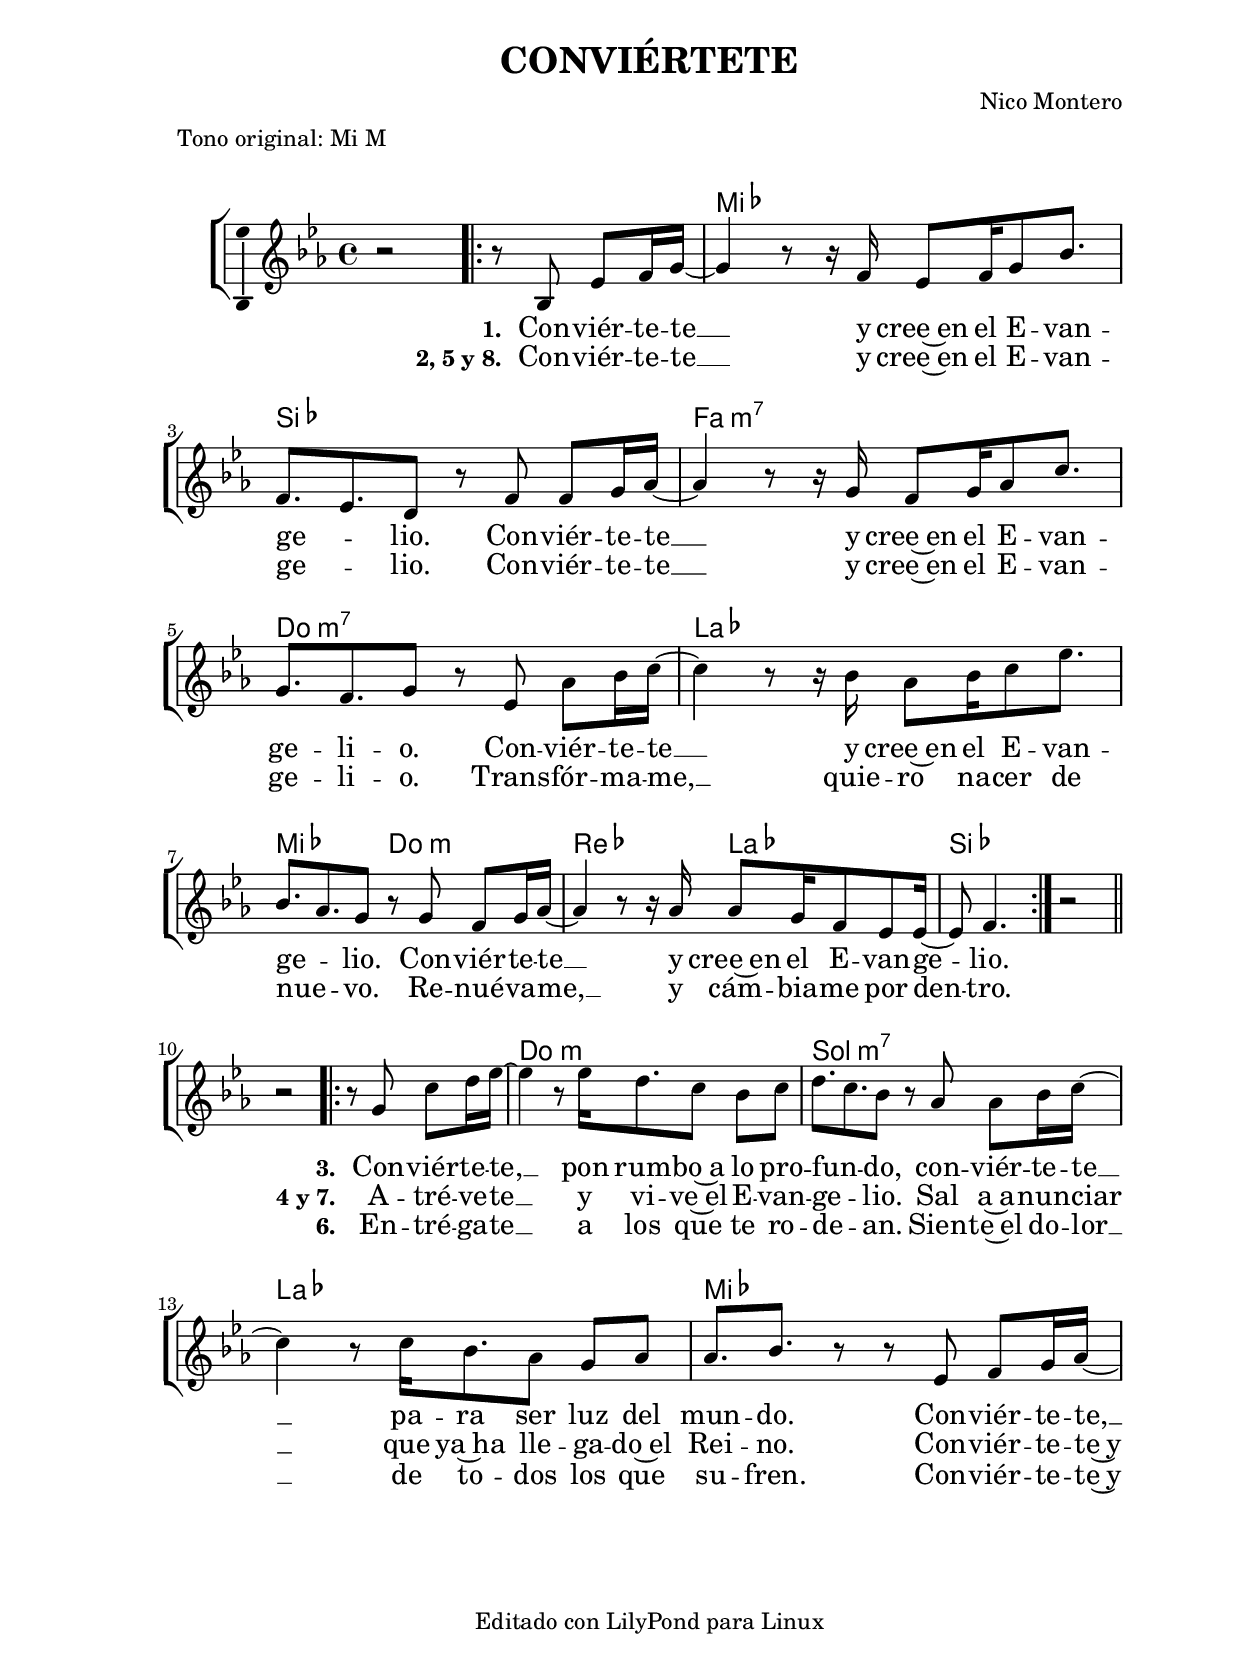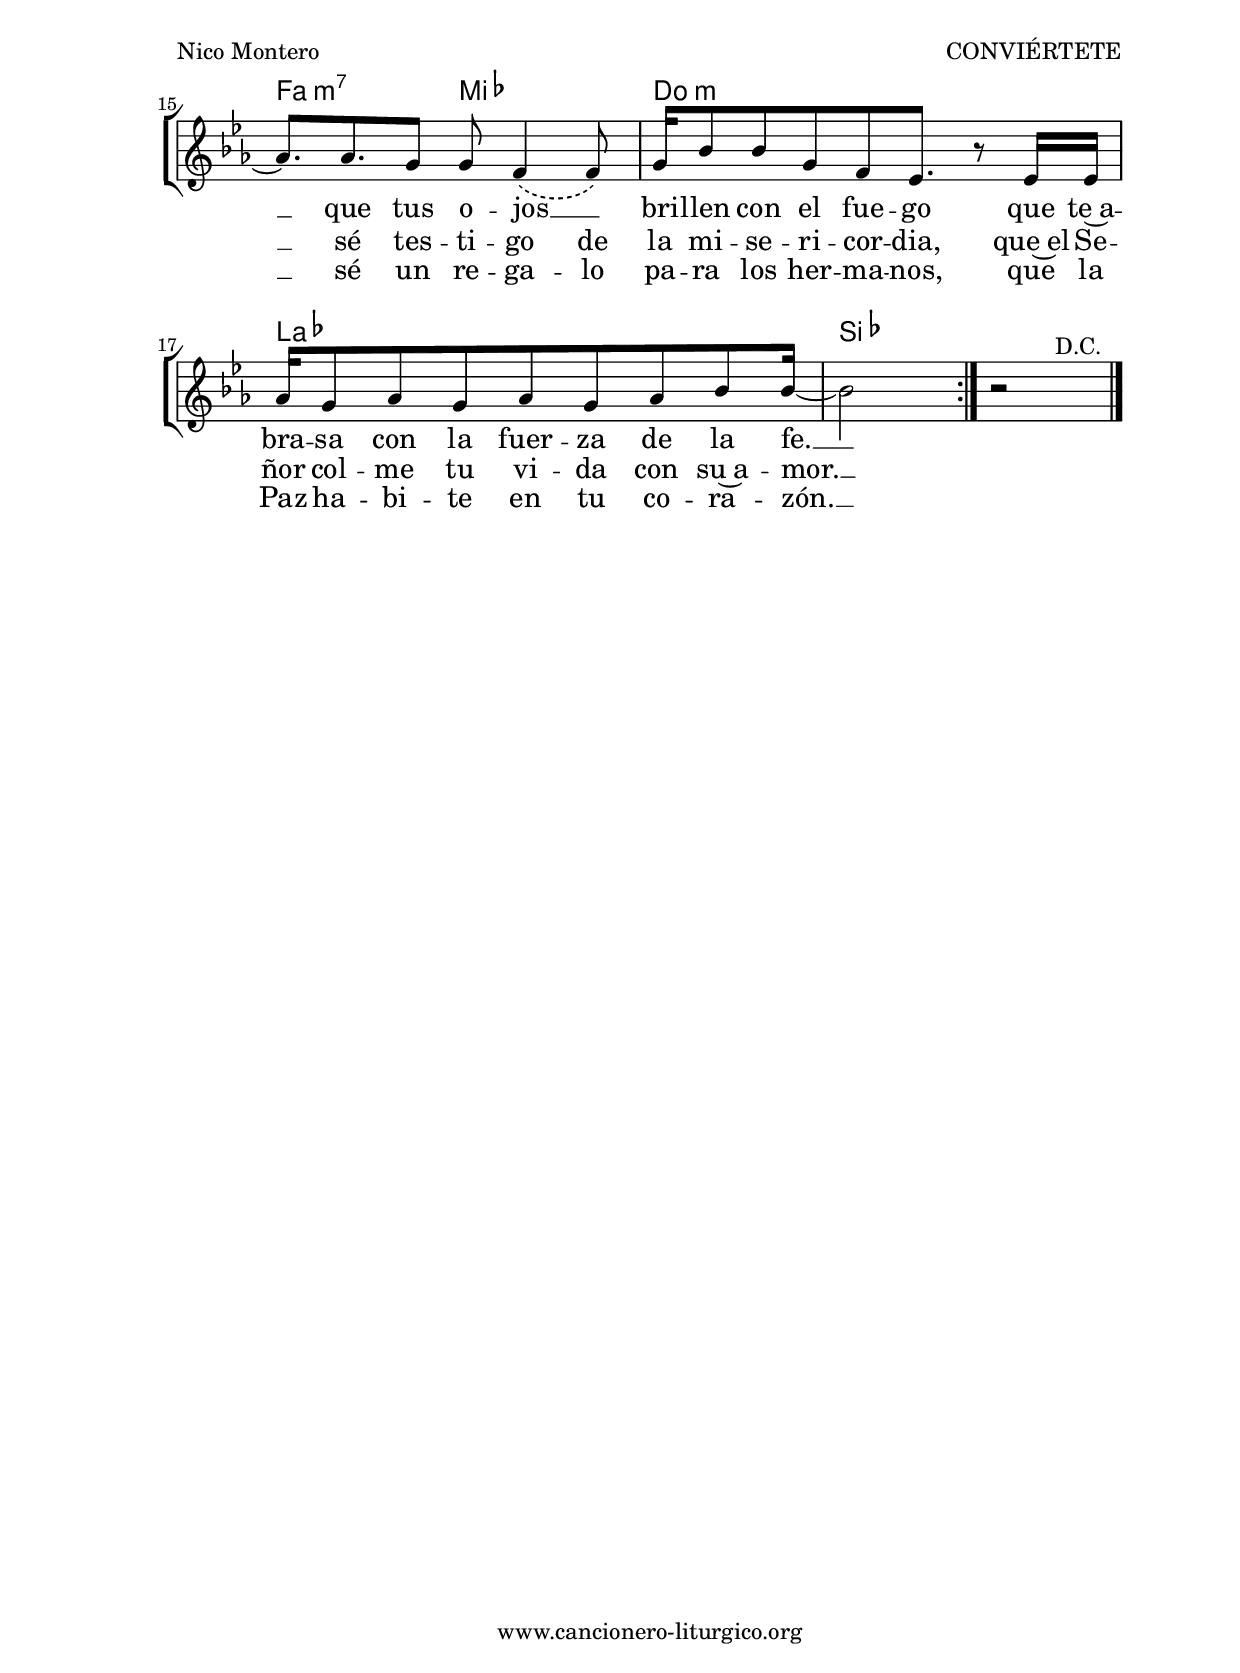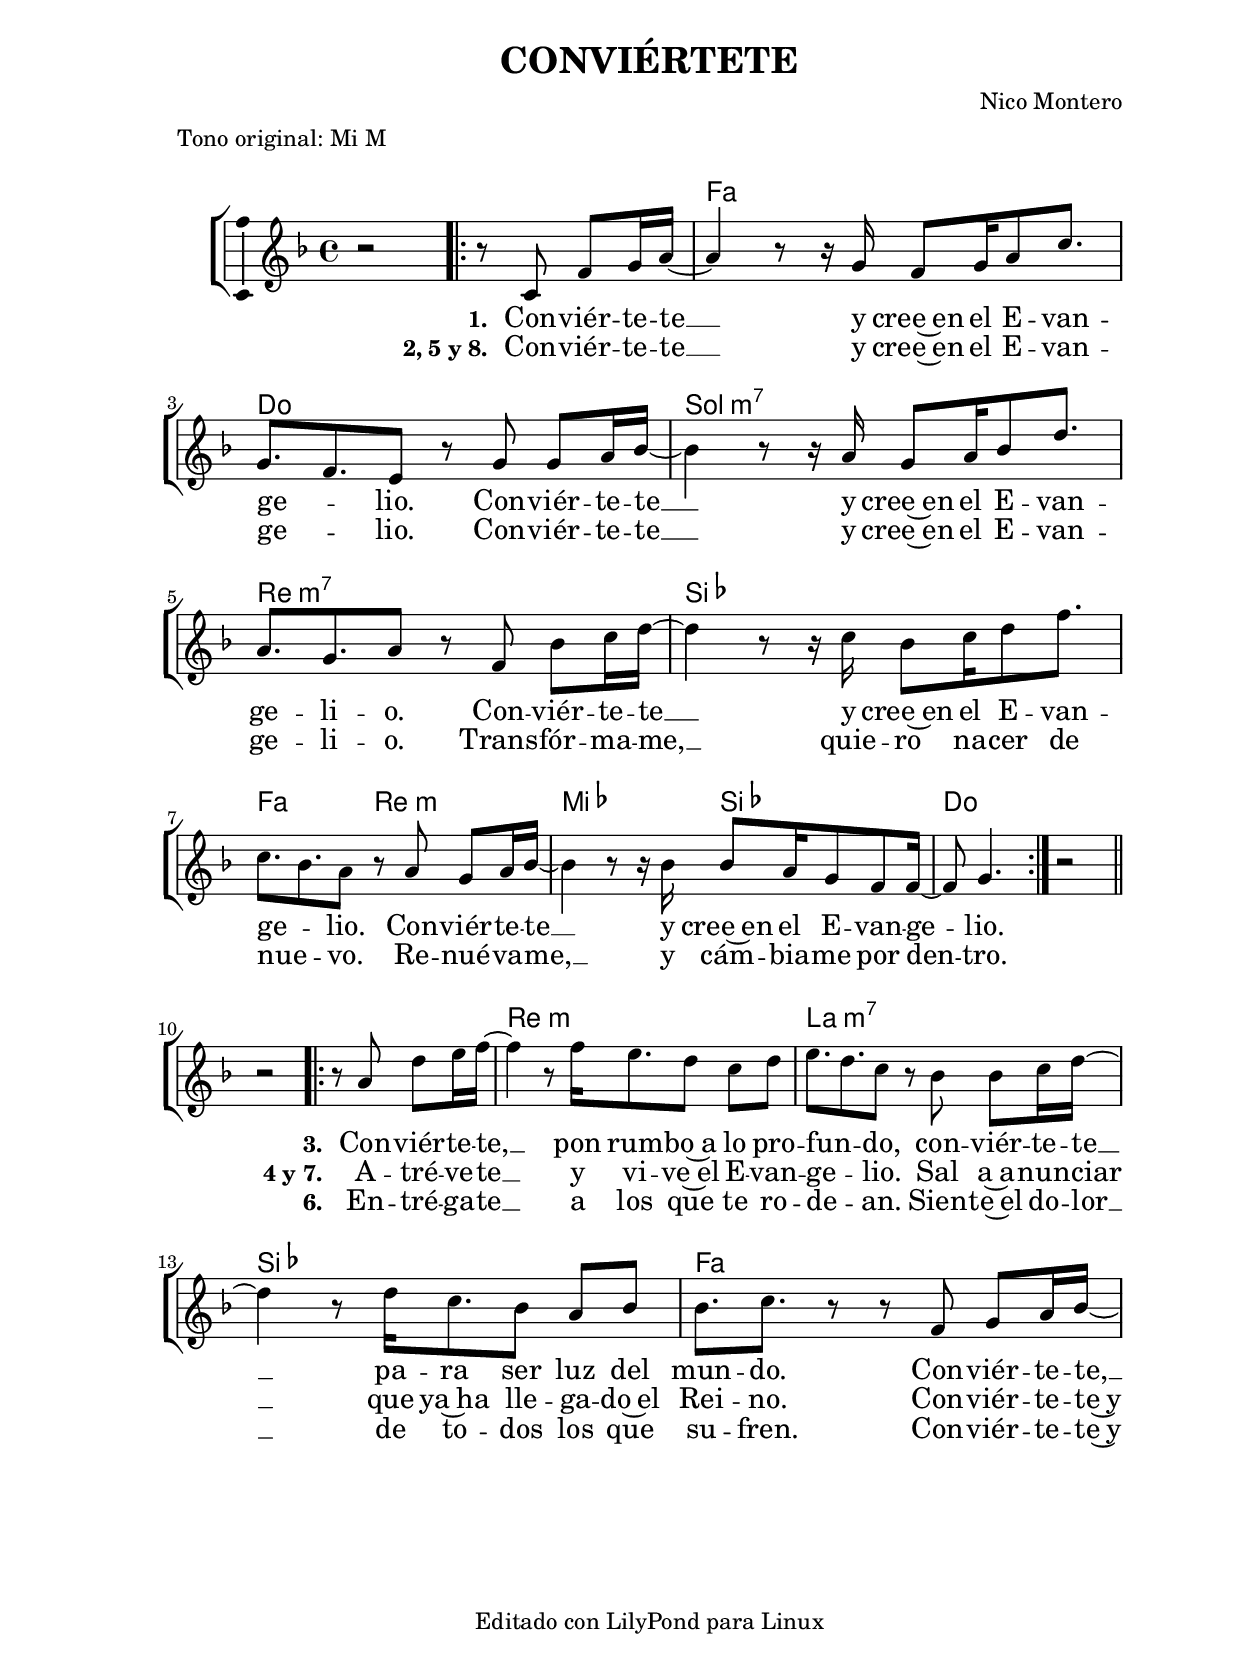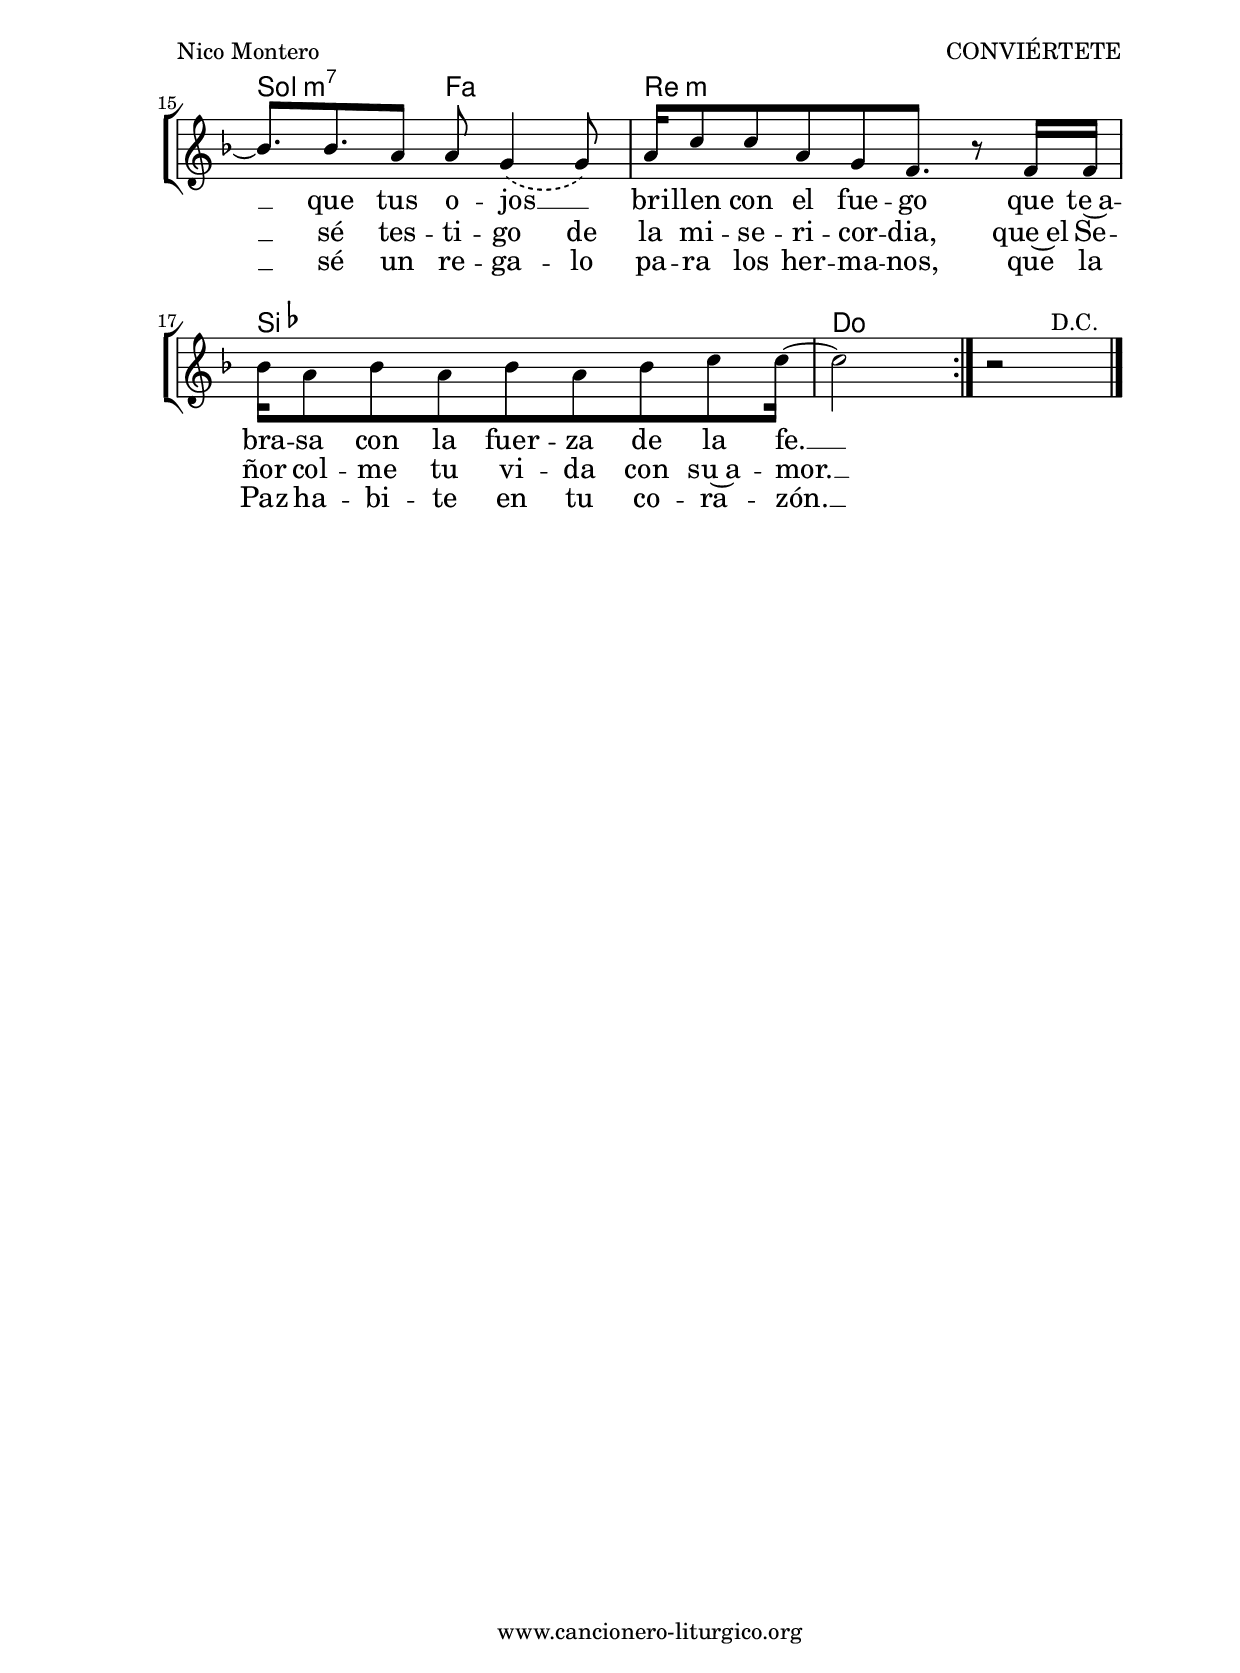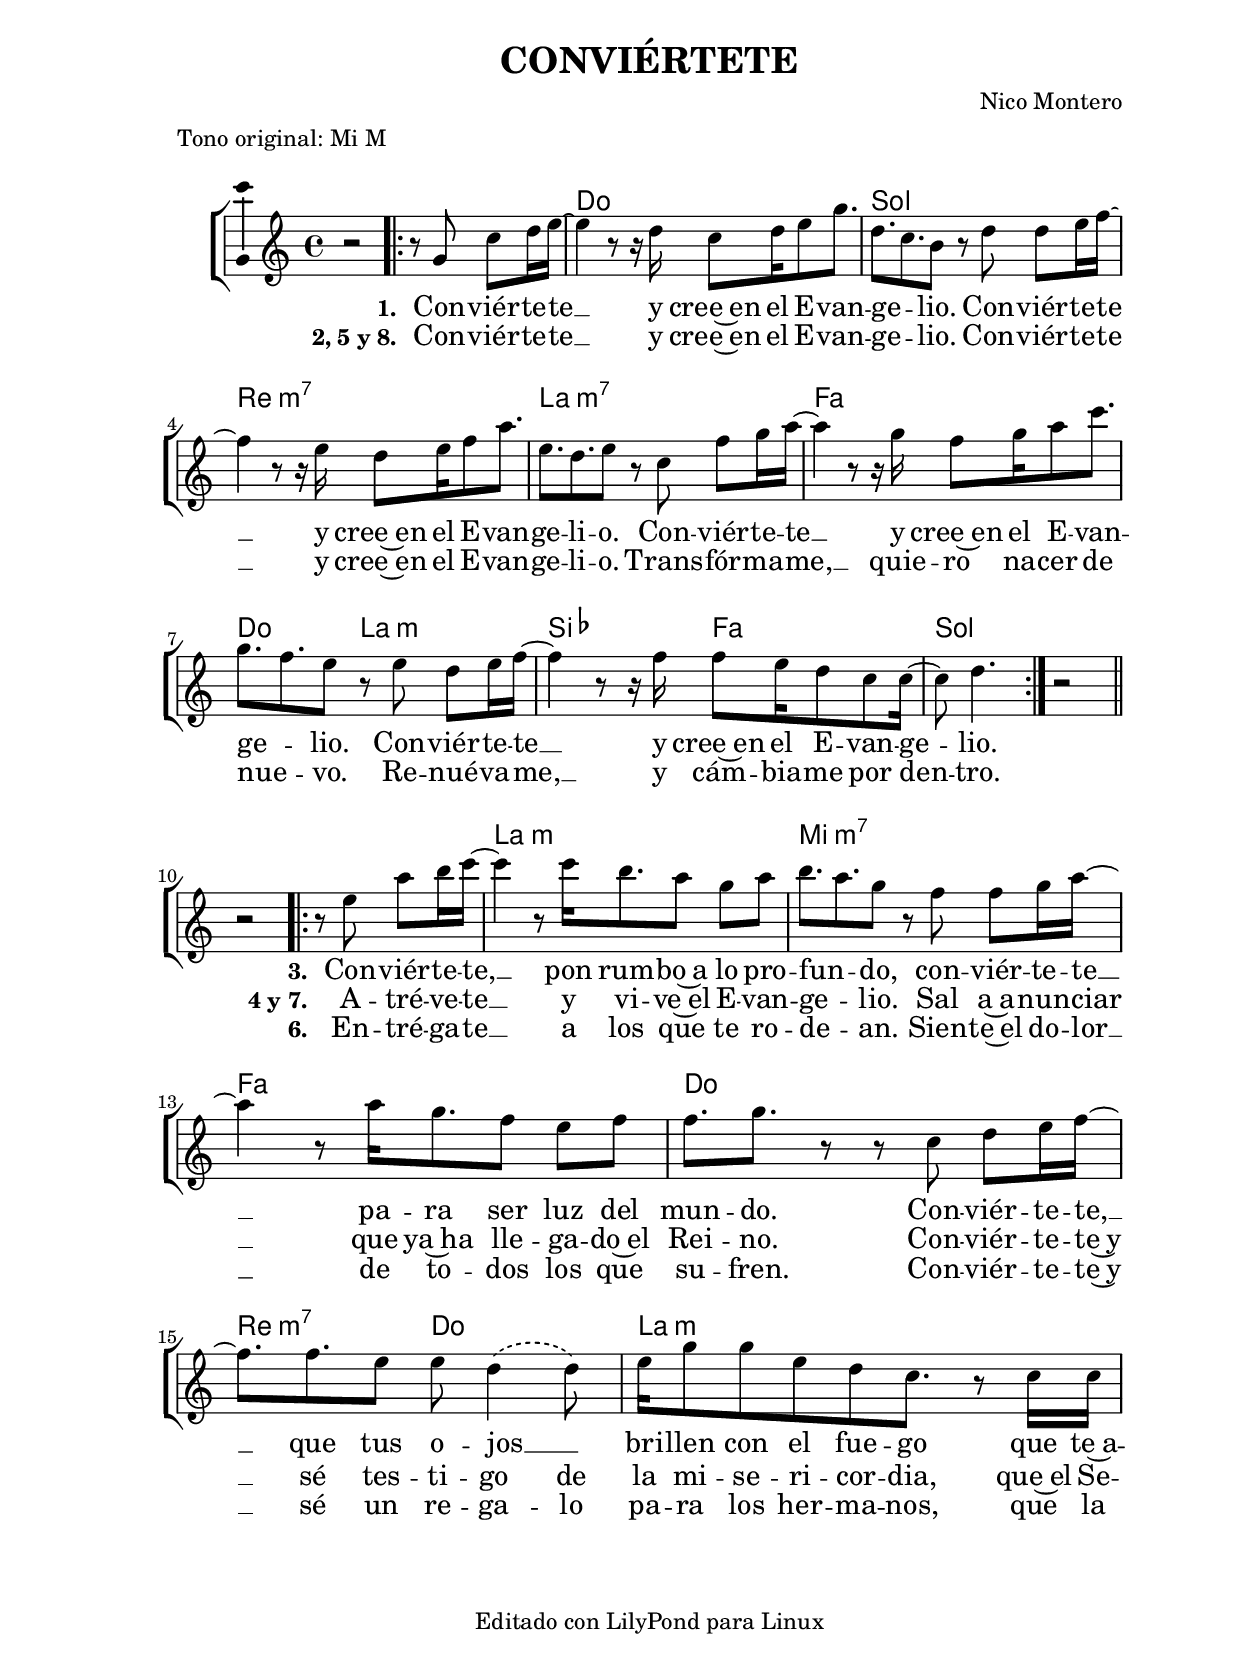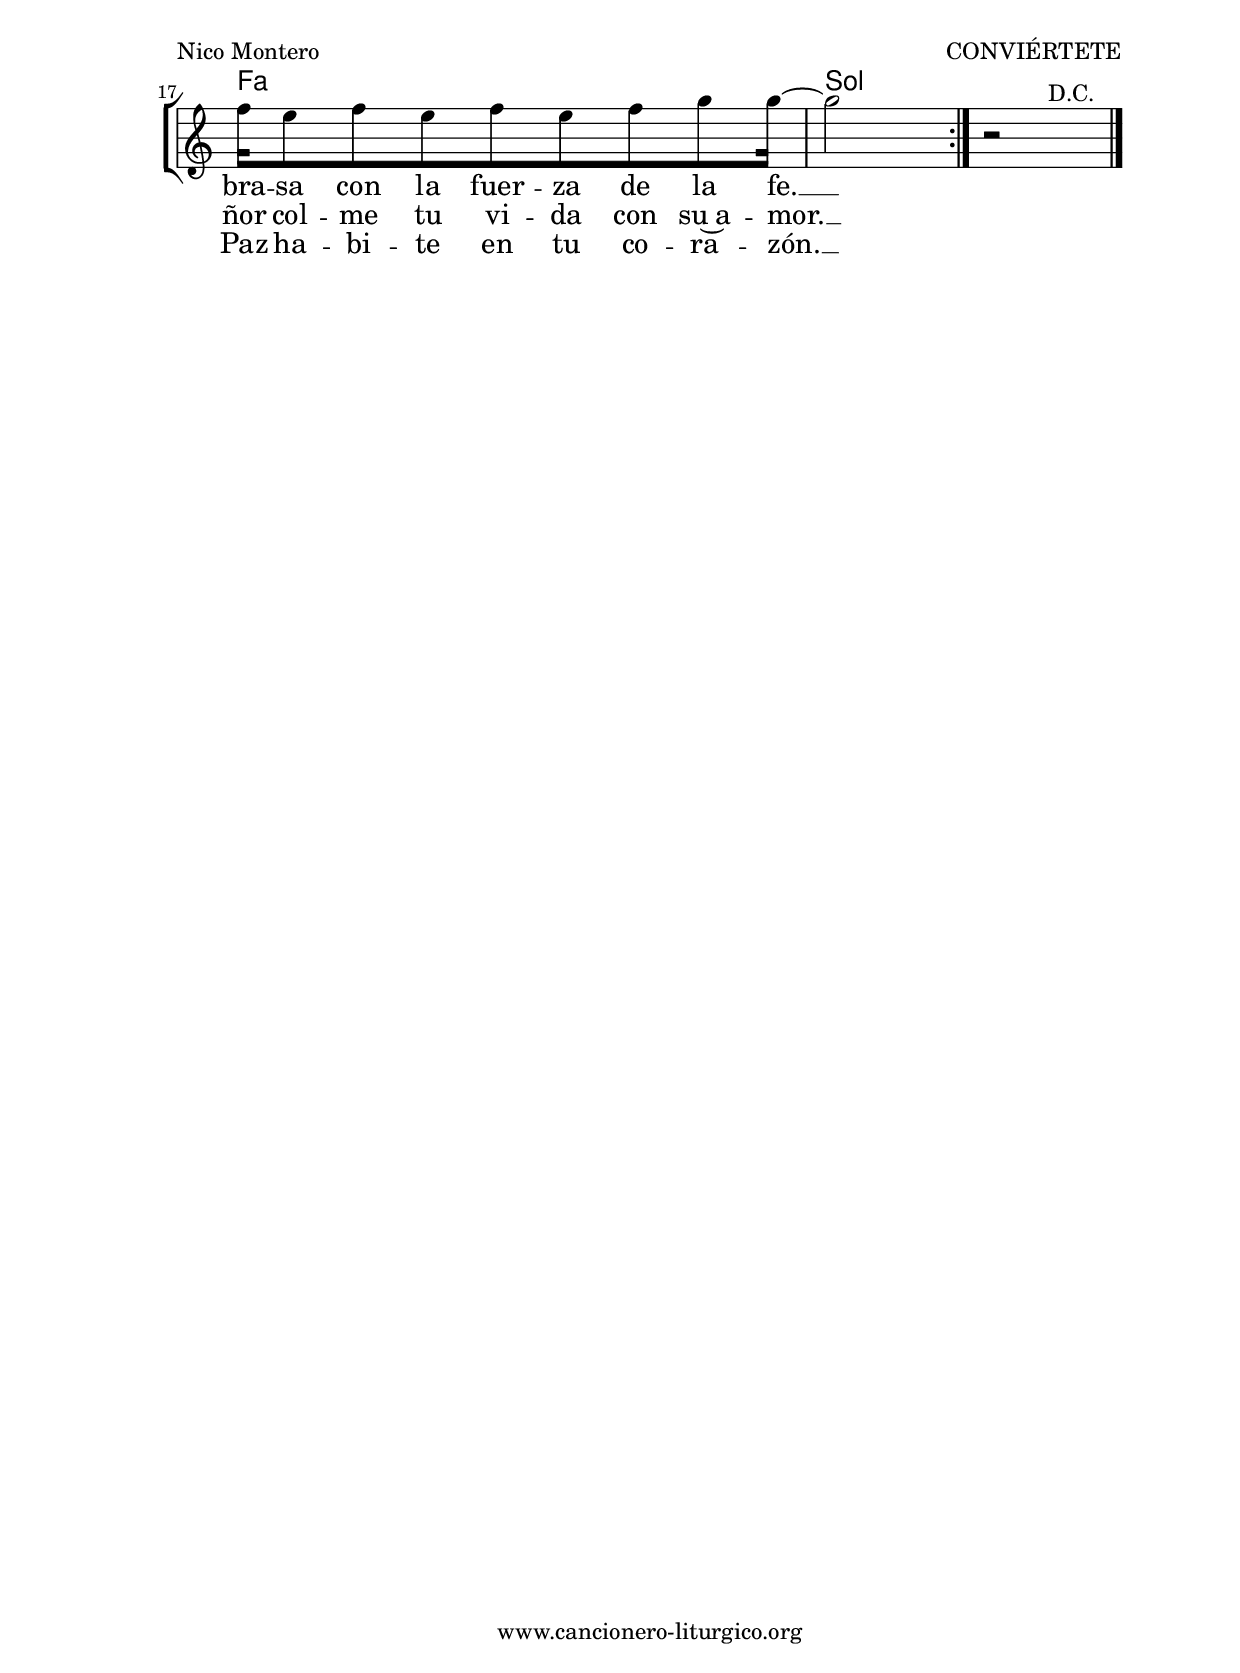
%
%para convertir .midi en .wav:
%timidity filename.midi -Ow -o finename.wav
%
%
%Para convertir de .wav a .mp3:
%lame -h -m j filename.wav
%
%
%para escuchar el midi:
%timidity nombrefichero.midi
%


%versión de lilypond para la que se ha escrito esta partitura:
\version "2.16.0"

	%Tamaño papel
	#(set-default-paper-size "a4")
	%Tamaño partitura
	#(set-global-staff-size 20)
	%No responde al pulsar sobre una nota
	#(ly:set-option 'point-and-click #f)

%parámetros del encabezamiento:
\header {
	title = "CONVIÉRTETE"
	subtitle = ""
	composer = "Nico Montero"
	poet = ""
	meter = "Tono original: Mi M"
	arranger = ""
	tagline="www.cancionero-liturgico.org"
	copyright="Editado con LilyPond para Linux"
	}

%parámetros asociados al papel:
\paper  {
	oddHeaderMarkup = \markup {\fill-line { \on-the-fly #not-first-page \fromproperty #'header:title \on-the-fly #not-first-page \fromproperty #'header:composer }}
	evenHeaderMarkup = \markup {\fill-line { \fromproperty #'header:composer \fromproperty #'header:title }}
	#(set-paper-size "a4")
	print-page-number = ##f
	first-page-number = 1
	print-first-page-number = ##f
%	head-separation = 3.0 \cm
	top-margin = 2.0 \cm
	bottom-margin = 0.5\cm
%%%	bottom-margin = 0.0\cm
	left-margin = 3.0 \cm
	line-width = 16.0 \cm 
	indent = 8\mm
	interscoreline = 2.\mm
	between-system-space = 15\mm
%	para que las partituras no llenen la hoja:
	ragged-bottom = ##t
%	idem para la última hoja:
	ragged-last-bottom = ##f
%	para que las partituras llenen el ancho del papel:
	ragged-last = ##f
	after-title-space = 2.5 \cm
%page-count=1
%system-count=5

	%Flexible Vertical Spacing
%	markup-markup-spacing =
%	#'((basic-distance . 15) (minimum-distance . 15) (padding . 3))
	markup-system-spacing =
	#'((basic-distance . 15) (minimum-distance . 15) (padding . 3))
	system-system-spacing =
	#'((basic-distance . 15) (minimum-distance . 15) (padding . 3))
	score-system-spacing =
	#'((basic-distance . 15) (minimum-distance . 15) (padding . 5))
%	top-system-spacing = % header
%	#'((basic-distance . 8) (minimum-distance . 0) (padding . 0))
%	top-markup-spacing =
%	#'((basic-distance . 20) (minimum-distance . 20) (padding . 0))
	last-bottom-spacing = % footer
	#'((basic-distance . 5) (minimum-distance . 5) (padding . 0))
%	score-markup-spacing =
%	#'((basic-distance . 16) (minimum-distance . 13) (padding . 0))

	}


%parámetros que afectan a toda la partitura:
global =  {
	%clave de sol (G):
	\clef G
	%armadura:
	\transpose e ees
	\key e \major
	\tempo 4=92
	\set Score.tempoHideNote = ##t
	}


acordes = {
	\italianChords
	\chordmode {
	\transpose e ees
{

s2
\repeat volta 2 {
s2 %%%s2
e1 b fis:m7 cis:m7 a e2 cis:m d2 a b2 %%%s2
}
s2
s2
\repeat volta 2 {
s2 %%%s2
cis1:m gis:m7 a e fis2:m7 e cis1:m a b2 %%%s2
}
s2

	}
	}
}


melodia = 
	\transpose e ees
{
	\relative c''{

\phrasingSlurDashed

	\time 4/4

r2

\repeat volta 2 {
\partial2
r8 b,8 e fis16 gis~
gis4 r8 r16 fis16 e8 fis16 gis8 b8.
fis8. e dis8 r8 fis8 fis gis16 a~
a4 r8 r16 gis16 fis8 gis16 a8 cis8.
gis8. fis gis8 r8 e8 a b16 cis~
cis4 r8 r16 b16 a8 b16 cis8 e8.
b8. a gis8 r8 gis8 fis gis16 a~
a4 r8 r16 a16 a8 gis16 fis8 e8 e16~
e8 fis4.
%s2
}

r2
\bar"||"
\break
r2

\repeat volta 2 {
\partial2
r8 gis8 cis dis16 e~
e4 r8 e16 dis8. cis8 b cis
dis8. cis b8 r8 a8 a b16 cis~
cis4 r8 cis16 b8. a8 gis a
a8. b r8 r8 e,8 fis gis16 a~
a8. a gis8 gis8 fis4 \(fis8\)
gis16 b8 b gis fis e8. r8 e16 e
a16 gis8 a8 gis a gis a b b16~
b2
%%%%s2
}

r2^"          D.C."

	\bar "|."
	}
	}


texto = \lyricmode {
\set stanza =#"1. " 
Con -- viér -- te -- te __ y cree~en el E -- van -- ge -- _ lio.
Con -- viér -- te -- te __ y cree~en el E -- van -- ge -- li -- o.
Con -- viér -- te -- te __ y cree~en el E -- van -- ge -- _ lio.
Con -- viér -- te -- te __ y cree~en el E -- van -- ge -- lio.

\set stanza =#"3. " 
Con -- viér -- te -- te, __ pon rum -- bo~a lo pro -- fun -- _ do,
con -- viér -- te -- te __ pa -- ra ser luz del mun -- do.
Con -- viér -- te -- te, __ que tus o -- jos __ _ bri -- llen con el fue -- go
que te~a -- bra -- sa con la fuer -- za de la fe. __

	}

textodos = \lyricmode {
\set stanza =#"2, 5 y 8. " 
Con -- viér -- te -- te __ y cree~en el E -- van -- ge -- _ lio.
Con -- viér -- te -- te __ y cree~en el E -- van -- ge -- li -- o.
Trans -- fór -- ma -- me, __ quie -- ro na -- cer de nue -- _ vo.
Re -- nué -- va -- me, __ y cám -- bia -- me por den -- tro.

\set stanza =#"4 y 7. " 
A -- tré -- ve -- te __ y vi -- ve~el E -- van -- ge -- _ lio.
Sal a~a -- nun -- ciar __ que ya~ha lle -- ga -- do~el Rei -- no.
Con -- viér -- te -- te~y __ sé tes -- ti -- go de la mi -- se -- ri -- cor -- dia,
que~el Se -- ñor col -- me tu vi -- da con su~a -- mor. __

	}

textotres = \lyricmode {
\skip4 \skip4 \skip4 \skip4 \skip4 \skip4 \skip4 \skip4 \skip4 \skip4
\skip4 \skip4 \skip4 \skip4 \skip4 \skip4 \skip4 \skip4 \skip4 \skip4
\skip4 \skip4 \skip4 \skip4 \skip4 \skip4 \skip4 \skip4 \skip4 \skip4
\skip4 \skip4 \skip4 \skip4 \skip4 \skip4 \skip4 \skip4 \skip4 \skip4
\skip4 \skip4 \skip4 \skip4 \skip4 \skip4 \skip4

\set stanza =#"6. " 
En -- tré -- ga -- te __ a los que te ro -- de -- _ an.
Sien -- te~el do -- lor __ de to -- dos los que su -- fren.
Con -- viér -- te -- te~y __ sé un re -- ga -- lo pa -- ra los her -- ma -- nos,
que la Paz ha -- bi -- te en tu co -- ra -- zón. __

	}

acordesStaff = \context ChordNames = acordesStaff <<
	\set chordChanges = ##t
	\acordes
	>>


vozStaff = \context Voice = vozStaff
\with {\consists "Ambitus_engraver"}
<<
%	\set Staff.instrumentName = ""
%	\set Staff.shortInstrumentName = ""
%	\set Staff.midiInstrument = #"clarinet"
%	\set Staff.midiInstrument = #"cello"
	\set Staff.midiInstrument = #"flute"
%	\set Staff.midiInstrument = #"electric guitar (jazz)"
%	\set Staff.midiInstrument = #"english horn"
%	\set Staff.midiInstrument = #"violin"
%	\set Staff.midiInstrument = #"glockenspiel"
	\set Staff.midiMinimumVolume = #0.7
	\set Staff.midiMaximumVolume = #0.9
	\global
	\melodia
	>>


textoStaff = \context Lyrics = textoStaff <<
	\lyricsto vozStaff \texto
	>>

textodosStaff = \context Lyrics = textodosStaff <<
	\lyricsto vozStaff \textodos
	>>

textotresStaff = \context Lyrics = textotresStaff <<
	\lyricsto vozStaff \textotres
	>>


\book {
	\score {
		\context ChoirStaff {
			\override StaffGroup.SystemStartBracket #'collapse-height = #1
			\override Score.SystemStartBar #'collapse-height = #1
			<<
			\acordesStaff
			\vozStaff
			\textoStaff
			\textodosStaff
			\textotresStaff
			>>
			}
		\layout {
	    		\context {
				\Lyrics
				\override LyricText #'font-size = #2
				}
	   		 \context {
				\Score
				\override StaffSymbol #'staff-space = #(magstep +3)
				}
			}
		}
	\score {
		\unfoldRepeats
		\context ChoirStaff {
			<<
			\acordesStaff
			\vozStaff
			>>
			}
		\midi {
	  		\context {
	  			\Score
				tempoWholesPerMinute = #(ly:make-moment 70 4)
				}
			}
		}
	}



#(define output-suffix "C")
\book {
	\score {
		\context ChoirStaff {
			\override StaffGroup.SystemStartBracket #'collapse-height = #1
			\override Score.SystemStartBar #'collapse-height = #1
\transpose c d
			<<
			\acordesStaff
			\vozStaff
			\textoStaff
			\textodosStaff
			\textotresStaff
			>>
			}
		\layout {
	    		\context {
				\Lyrics
				\override LyricText #'font-size = #2
				}
	   		 \context {
				\Score
				\override StaffSymbol #'staff-space = #(magstep +3)
				}
			}
		}
	}

#(define output-suffix "S")
\book {
	\score {
		\context ChoirStaff {
			\override StaffGroup.SystemStartBracket #'collapse-height = #1
			\override Score.SystemStartBar #'collapse-height = #1
\transpose c a
			<<
			\acordesStaff
			\vozStaff
			\textoStaff
			\textodosStaff
			\textotresStaff
			>>
			}
		\layout {
	    		\context {
				\Lyrics
				\override LyricText #'font-size = #2
				}
	   		 \context {
				\Score
				\override StaffSymbol #'staff-space = #(magstep +3)
				}
			}
		}
	}


